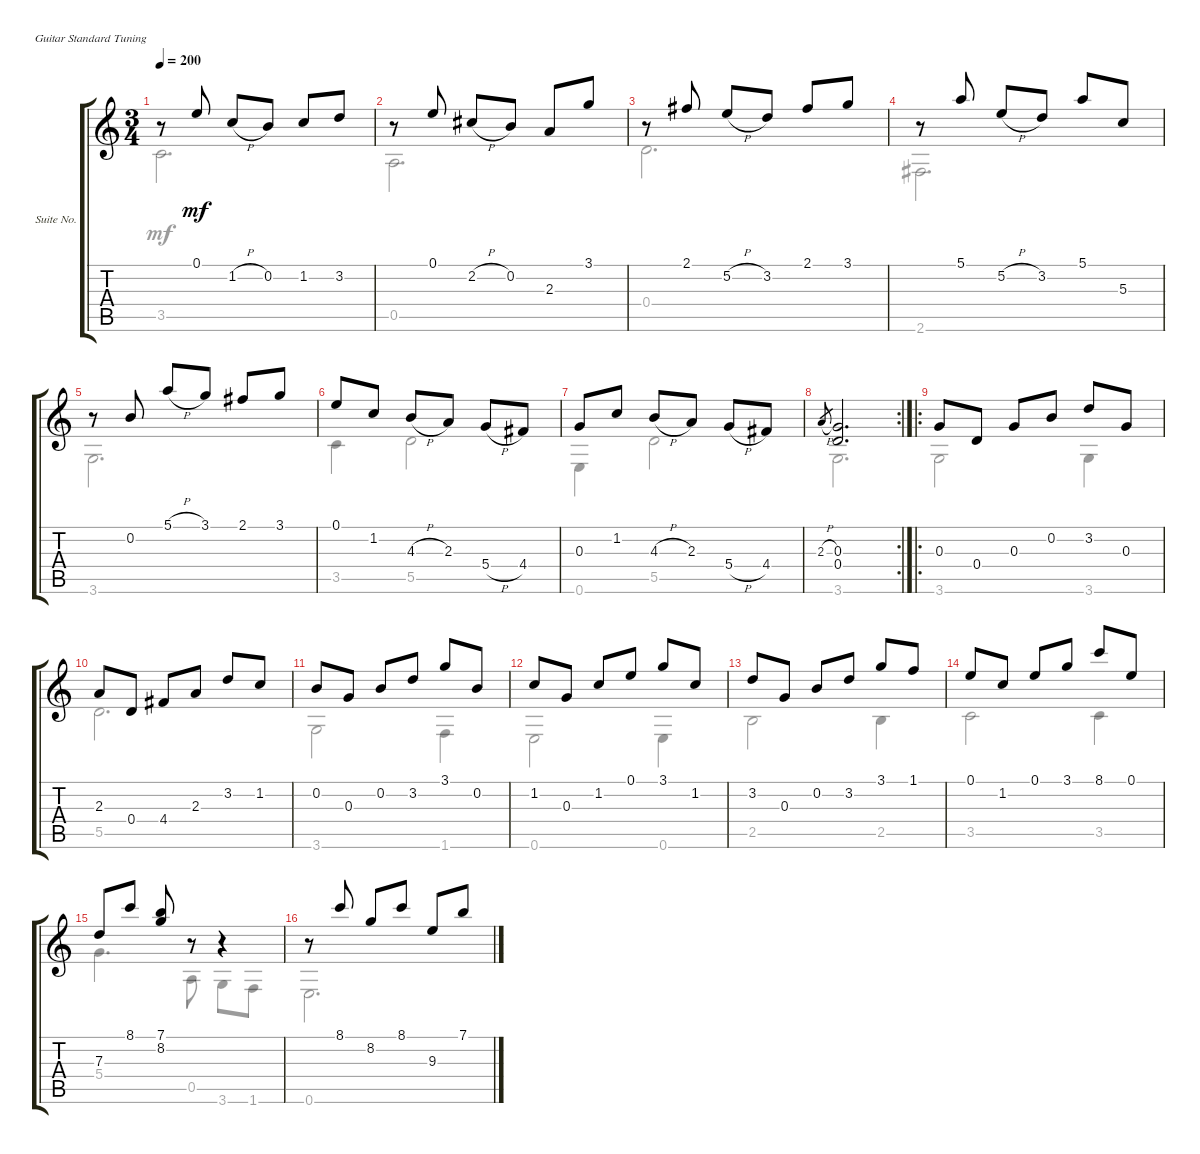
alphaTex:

\bracketExtendMode groupsimilarinstruments
\firstSystemTrackNameOrientation horizontal
\otherSystemsTrackNameOrientation horizontal
\track ("Suite No. 9 In C (D9) - 8. Presto " "Suite No. ") {instrument acousticguitarnylon}
\staff {score tabs}
\tuning (E4 B3 G3 D3 A2 E2)
\voice
\ts (3 4)
\tempo 200
\clef g2
\ks c
r.8{dy mf} 0.1.8 1.2{h}.8 0.2.8 1.2.8 3.2.8 |
r.8 0.1.8 2.2{h}.8 0.2.8 2.3.8 3.1.8 |
r.8 2.1.8 5.2{h}.8 3.2.8 2.1.8 3.1.8 |
r.8 5.1.8 5.2{h}.8 3.2.8 5.1.8 5.3.8 |
r.8 0.2.8 5.1{h}.8 3.1.8 2.1.8 3.1.8 |
0.1.8 1.2.8 4.3{h}.8 2.3.8 5.4{h}.8 4.4.8 |
0.3.8 1.2.8 4.3{h}.8 2.3.8 5.4{h}.8 4.4.8 |
\rc 2
2.3{h}.8{gr} (0.3 0.4).2{d} |
\ro
0.3.8 0.4.8 0.3.8 0.2.8 3.2.8 0.3.8 |
2.3.8 0.4.8 4.4.8 2.3.8 3.2.8 1.2.8 |
0.2.8 0.3.8 0.2.8 3.2.8 3.1.8 0.2.8 |
1.2.8 0.3.8 1.2.8 0.1.8 3.1.8 1.2.8 |
3.2.8 0.3.8 0.2.8 3.2.8 3.1.8 1.1.8 |
0.1.8 1.2.8 0.1.8 3.1.8 8.1.8 0.1.8 |
7.3.8 8.1.8 (7.1 8.2).8 r.8 r.4 |
r.8 8.1.8 8.2.8 8.1.8 9.3.8 7.1.8
\voice
\clef g2
\ottava regular
\simile none
\ks c
3.5.2{d dy mf} |
0.5.2{d} |
0.4.2{d} |
2.6.2{d} |
3.6.2{d} |
3.5.4 5.5.2 |
0.6.4 5.5.2 |
3.6.2{d} |
3.6.2 3.6.4 |
5.5.2{d} |
3.6.2 1.6.4 |
0.6.2 0.6.4 |
2.5.2 2.5.4 |
3.5.2 3.5.4 |
5.4.4{d} 0.5.8 3.6.8 1.6.8 |
0.6.2{d}
